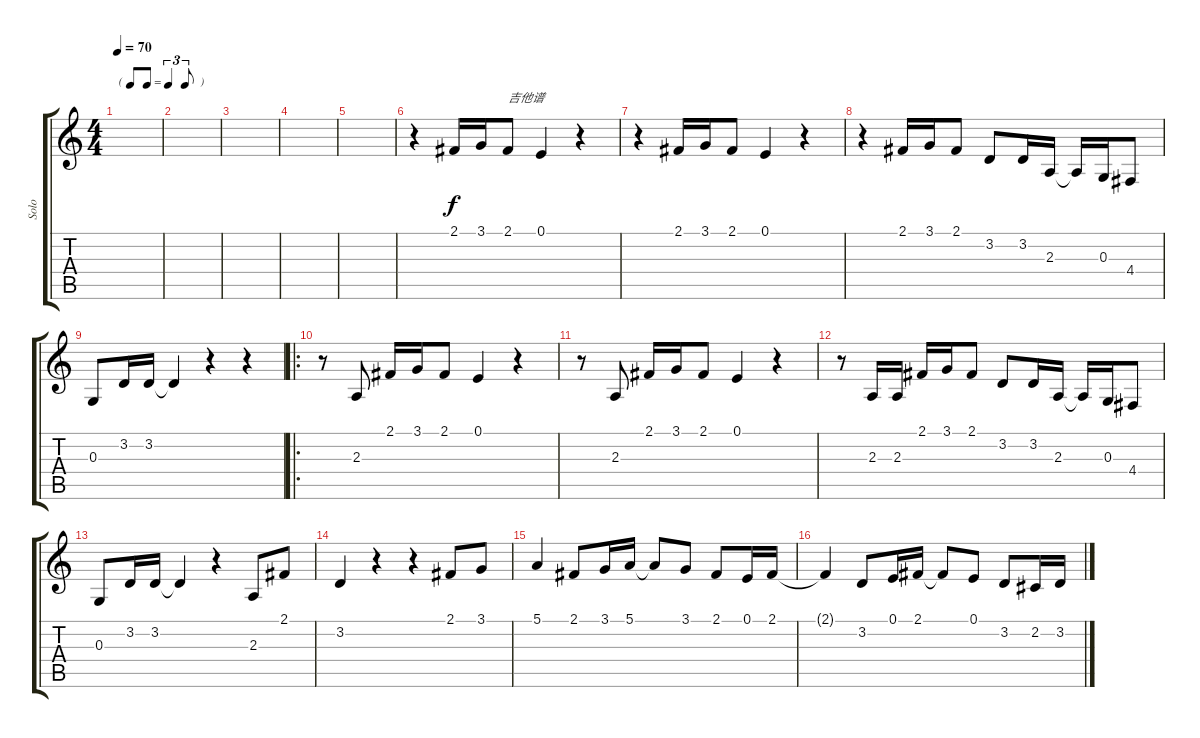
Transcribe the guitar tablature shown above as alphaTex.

\track ("Solo" "Solo") {instrument tangoaccordion}
\staff {score tabs}
\tuning (E4 B3 G3 D3 A2 E2) {hide}
\ts (4 4)
\tf triplet8th
\tempo 70
\clef g2
\ks c
|
|
|
|
|
r.4 2.1.16 3.1.16 2.1.8{txt "吉他谱"} 0.1.4 r.4 |
r.4 2.1.16 3.1.16 2.1.8 0.1.4 r.4 |
r.4 2.1.16 3.1.16 2.1.8 3.2.8 3.2.16 2.3.16 2.3{t}.16 0.3.16 4.4.8 |
0.3.8 3.2.16 3.2.16 3.2{t}.4 r.4 r.4 |
\ro
r.8 2.3.8 2.1.16 3.1.16 2.1.8 0.1.4 r.4 |
r.8 2.3.8 2.1.16 3.1.16 2.1.8 0.1.4 r.4 |
r.8 2.3.16 2.3.16 2.1.16 3.1.16 2.1.8 3.2.8 3.2.16 2.3.16 2.3{t}.16 0.3.16 4.4.8 |
0.3.8 3.2.16 3.2.16 3.2{t}.4 r.4 2.3.8 2.1.8 |
3.2.4 r.4 r.4 2.1.8 3.1.8 |
5.1.4 2.1.8 3.1.16 5.1.16 5.1{t}.8 3.1.8 2.1.8 0.1.16 2.1.16 |
2.1{t}.4 3.2.8 0.1.16 2.1.16 2.1{t}.8 0.1.8 3.2.8 2.2.16 3.2.16
